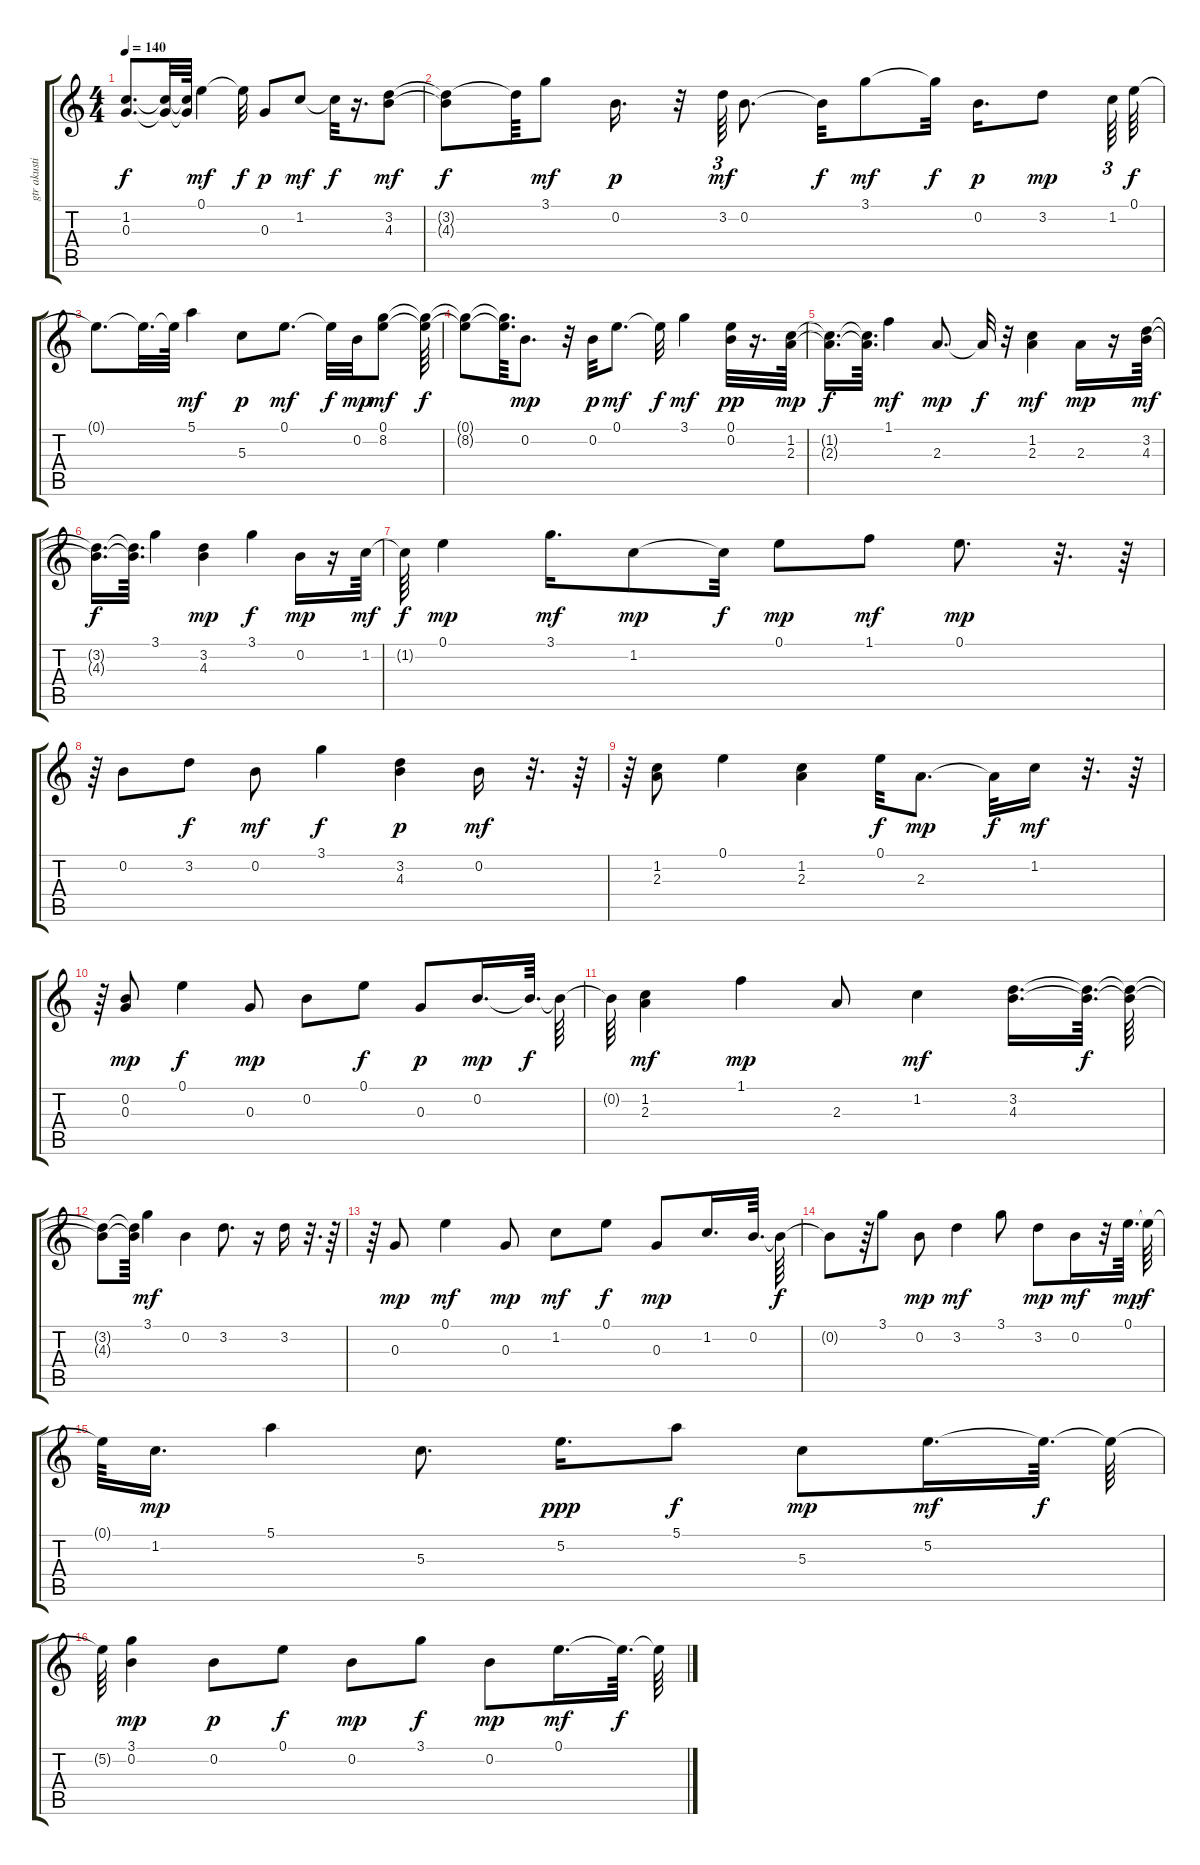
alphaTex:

\track ("gtr akustik" "gtr akusti") {instrument acousticguitarnylon}
\staff {score tabs}
\tuning (E4 B3 G3 D3 A2 E2) {hide}
\ts (4 4)
\tempo 140
\clef g2
\ks c
(1.2{t} 0.3{t}).8{d dy f} (1.2{t} 0.3{t}).32 (1.2{t} 0.3{t}).64 0.1.4{dy mf} 0.1{t}.32{dy f} 0.3.8{dy p} 1.2.8{dy mf} 1.2{t}.32{dy f} r.16{d} (3.2 4.3).8{dy mf} |
(3.2{t} 4.3{t}).8{dy f} 3.2{t}.64 3.1.8{dy mf} 0.2.16{d dy p} r.32 3.2.64{tu (3 2) dy mf} 0.2.8{d} 0.2{t}.32{dy f} 3.1.8{dy mf} 3.1{t}.32{dy f} 0.2.16{d dy p} 3.2.8{dy mp} 1.2.64{tu (3 2)} 0.1.64{dy f} |
0.1{t}.8{d} 0.1{t}.32{d} 0.1{t}.64 5.1.4{dy mf} 5.3.8{dy p} 0.1.8{d dy mf} 0.1{t}.32{dy f} 0.2.32{dy mp} (0.1 8.2).8{dy mf} (0.1{t} 8.2{t}).64{dy f} |
(0.1{t} 8.2{t}).8 (0.1{t} 8.2{t}).64{d} 0.2.8{d dy mp} r.32 0.2.32{dy p} 0.1.8{d dy mf} 0.1{t}.32{dy f} 3.1.4{dy mf} (0.1 0.2).32{dy pp} r.16{d} (1.2 2.3).64{dy mp} |
(1.2{t} 2.3{t}).16{d dy f} (1.2{t} 2.3{t}).64{d} 1.1.4{dy mf} 2.3.8{d dy mp} 2.3{t}.32{dy f} r.32 (1.2 2.3).4{dy mf} 2.3.16{dy mp} r.16 (3.2 4.3).64{dy mf} |
(3.2{t} 4.3{t}).16{d dy f} (3.2{t} 4.3{t}).64{d} 3.1.4 (3.2 4.3).4{dy mp} 3.1.4{dy f} 0.2.16{dy mp} r.16 1.2.64{dy mf} |
1.2{t}.64{dy f} 0.1.4{dy mp} 3.1.16{d dy mf} 1.2.8{dy mp} 1.2{t}.32{dy f} 0.1.8{dy mp} 1.1.8{dy mf} 0.1.8{d dy mp} r.32{d} r.64 |
r.64 0.2.8 3.2.8{dy f} 0.2.8{dy mf} 3.1.4{dy f} (3.2 4.3).4{dy p} 0.2.16{dy mf} r.32{d} r.64 |
r.64 (1.2 2.3).8 0.1.4 (1.2 2.3).4 0.1.32{dy f} 2.3.8{d dy mp} 2.3{t}.32{dy f} 1.2.16{dy mf} r.32{d} r.64 |
r.64 (0.2 0.3).8{dy mp} 0.1.4{dy f} 0.3.8{dy mp} 0.2.8 0.1.8{dy f} 0.3.8{dy p} 0.2.16{d dy mp} 0.2{t}.64{d dy f} 0.2{t}.64 |
0.2{t}.64 (1.2 2.3).4{dy mf} 1.1.4{dy mp} 2.3.8 1.2.4{dy mf} (3.2 4.3).16{d} (3.2{t} 4.3{t}).64{d dy f} (3.2{t} 4.3{t}).64 |
(3.2{t} 4.3{t}).8 (3.2{t} 4.3{t}).64 3.1.4{dy mf} 0.2.4 3.2.8{d} r.16 3.2.16 r.32{d} r.64 |
r.64 0.3.8{dy mp} 0.1.4{dy mf} 0.3.8{dy mp} 1.2.8{dy mf} 0.1.8{dy f} 0.3.8{dy mp} 1.2.16{d} 0.2.64{d} 0.2{t}.64{dy f} |
0.2{t}.8 r.64 3.1.8 0.2.8{dy mp} 3.2.4{dy mf} 3.1.8 3.2.8{dy mp} 0.2.16{dy mf} r.32 0.1.64{d dy mp} 0.1{t}.64{dy f} |
0.1{t}.64 1.2.16{d dy mp} 5.1.4 5.3.8{d} 5.2.16{d dy ppp} 5.1.8{dy f} 5.3.8{dy mp} 5.2.16{d dy mf} 5.2{t}.64{d dy f} 5.2{t}.64 |
5.2{t}.64 (3.1 0.2).4{dy mp} 0.2.8{dy p} 0.1.8{dy f} 0.2.8{dy mp} 3.1.8{dy f} 0.2.8{dy mp} 0.1.16{d dy mf} 0.1{t}.64{d dy f} 0.1{t}.64
